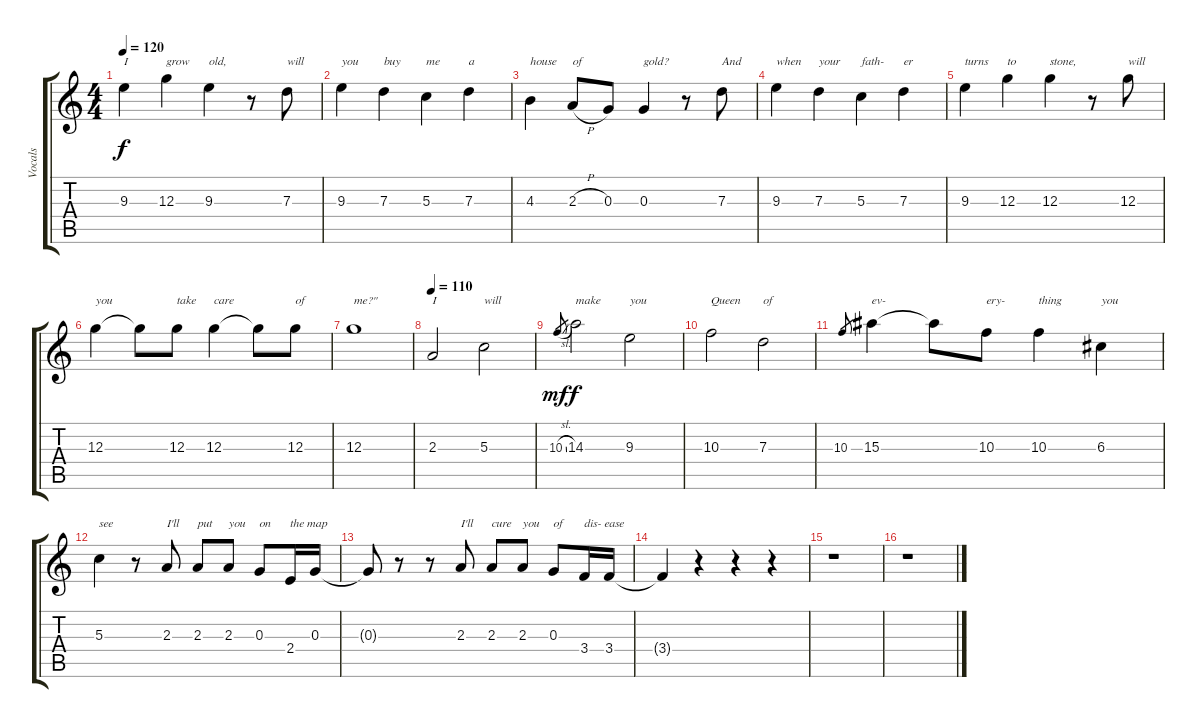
\track ("Vocals" "Vocals") {instrument contrabass}
\staff {score tabs}
\tuning (E4 B3 G3 D3 A2 E2) {hide}
\ts (4 4)
\tempo 120
\clef g2
\ks c
9.3.4{txt "I" dy f} 12.3.4{txt "grow"} 9.3.4{txt "old,"} r.8 7.3.8{txt "will"} |
9.3.4{txt "you"} 7.3.4{txt "buy"} 5.3.4{txt "me"} 7.3.4{txt "a"} |
4.3.4{txt "house"} 2.3{h}.8{txt "of"} 0.3.8 0.3.4{txt "gold?"} r.8 7.3.8{txt "And"} |
9.3.4{txt "when"} 7.3.4{txt "your"} 5.3.4{txt "fath-"} 7.3.4{txt "er"} |
9.3.4{txt "turns"} 12.3.4{txt "to"} 12.3.4{txt "stone,"} r.8 12.3.8{txt "will"} |
12.3.4{txt "you"} 12.3{t}.8 12.3.8{txt "take"} 12.3.4{txt "care"} 12.3{t}.8 12.3.8{txt "of"} |
12.3.1{txt "me?\""} |
\tempo 110
2.3.2{txt "I"} 5.3.2{txt "will"} |
10.3{sl}.8{gr dy mf} 14.3.2{txt "make" dy f} 9.3.2{txt "you"} |
10.3.2{txt "Queen"} 7.3.2{txt "of"} |
10.3.8{gr} 15.3.4{txt "ev-"} 15.3{t}.8 10.3.8{txt "ery-"} 10.3.4{txt "thing"} 6.3.4{txt "you"} |
5.3.4{txt "see"} r.8 2.3.8{txt "I'll"} 2.3.8{txt "put"} 2.3.8{txt "you"} 0.3.8{txt "on"} 2.4.16{txt "the map"} 0.3.16 |
0.3{t}.8 r.8 r.8 2.3.8{txt "I'll"} 2.3.8{txt "cure"} 2.3.8{txt "you"} 0.3.8{txt "of"} 3.4.16{txt "dis- ease"} 3.4.16 |
3.4{t}.4 r.4 r.4 r.4 |
r.1 |
r.1
